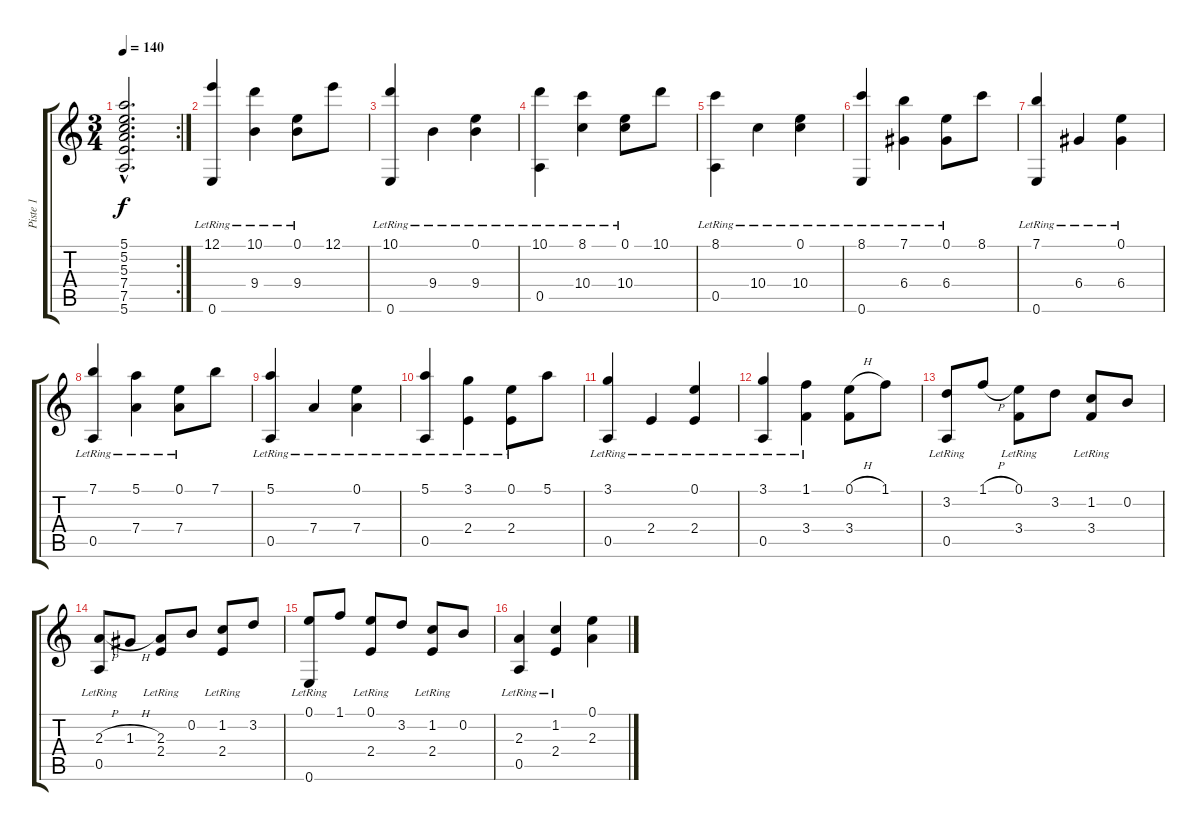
\track ("Piste 1" "Piste 1") {instrument acousticguitarnylon}
\staff {score tabs}
\tuning (E4 B3 G3 D3 A2 E2) {hide}
\rc 2
\ts (3 4)
\tempo 140
\clef g2
\ks c
(5.1{hac} 5.2{hac} 5.3{hac} 7.4{hac} 7.5{hac} 5.6{hac}).2{d dy f} |
(12.1 0.6{lr}).4 (10.1 9.4{lr}).4 (0.1 9.4{lr}).8 12.1.8 |
(10.1 0.6{lr}).4 9.4{lr}.4 (0.1 9.4{lr}).4 |
(10.1 0.5{lr}).4 (8.1 10.4{lr}).4 (0.1 10.4{lr}).8 10.1.8 |
(8.1 0.5{lr}).4 10.4{lr}.4 (0.1 10.4{lr}).4 |
(8.1 0.6{lr}).4 (7.1 6.4{lr}).4 (0.1 6.4{lr}).8 8.1.8 |
(7.1 0.6{lr}).4 6.4{lr}.4 (0.1 6.4{lr}).4 |
(7.1 0.5{lr}).4 (5.1 7.4{lr}).4 (0.1 7.4{lr}).8 7.1.8 |
(5.1 0.5{lr}).4 7.4{lr}.4 (0.1 7.4{lr}).4 |
(5.1 0.5{lr}).4 (3.1 2.4{lr}).4 (0.1 2.4{lr}).8 5.1.8 |
(3.1 0.5{lr}).4 2.4{lr}.4 (0.1 2.4{lr}).4 |
(3.1 0.5{lr}).4 (1.1 3.4{lr}).4 (0.1{h} 3.4).8 1.1.8 |
(3.2 0.5{lr}).8 1.1{h}.8 (0.1 3.4{lr}).8 3.2.8 (1.2 3.4{lr}).8 0.2.8 |
(2.3{h} 0.5{lr}).8 1.3{h}.8 (2.3 2.4{lr}).8 0.2.8 (1.2 2.4{lr}).8 3.2.8 |
(0.1 0.6{lr}).8 1.1.8 (0.1 2.4{lr}).8 3.2.8 (1.2 2.4{lr}).8 0.2.8 |
(2.3 0.5{lr}).4 (1.2 2.4{lr}).4 (0.1 2.3).4
